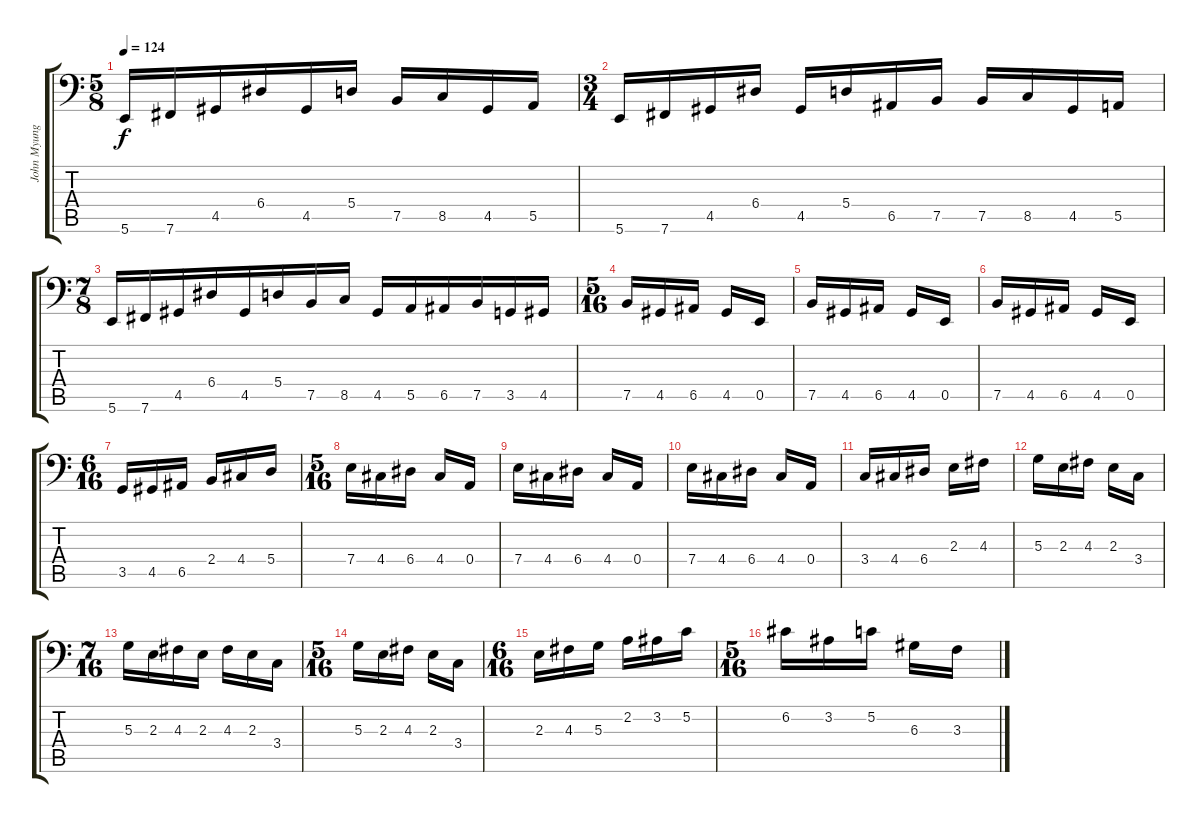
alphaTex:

\track ("John Myung - 6 Strings Bass" "John Myung") {instrument electricbassfinger}
\staff {score tabs}
\tuning (C3 G2 D2 A1 E1 B0) {hide}
\ts (5 8)
\tempo 124
\clef f4
\ks c
5.6.16{dy f} 7.6.16 4.5.16 6.4.16 4.5.16 5.4.16 7.5.16 8.5.16 4.5.16 5.5.16 |
\ts (3 4)
5.6.16 7.6.16 4.5.16 6.4.16 4.5.16 5.4.16 6.5.16 7.5.16 7.5.16 8.5.16 4.5.16 5.5.16 |
\ts (7 8)
5.6.16 7.6.16 4.5.16 6.4.16 4.5.16 5.4.16 7.5.16 8.5.16 4.5.16 5.5.16 6.5.16 7.5.16 3.5.16 4.5.16 |
\ts (5 16)
7.5.16 4.5.16 6.5.16 4.5.16 0.5.16 |
7.5.16 4.5.16 6.5.16 4.5.16 0.5.16 |
7.5.16 4.5.16 6.5.16 4.5.16 0.5.16 |
\ts (6 16)
3.5.16 4.5.16 6.5.16 2.4.16 4.4.16 5.4.16 |
\ts (5 16)
7.4.16 4.4.16 6.4.16 4.4.16 0.4.16 |
7.4.16 4.4.16 6.4.16 4.4.16 0.4.16 |
7.4.16 4.4.16 6.4.16 4.4.16 0.4.16 |
3.4.16 4.4.16 6.4.16 2.3.16 4.3.16 |
5.3.16 2.3.16 4.3.16 2.3.16 3.4.16 |
\ts (7 16)
5.3.16 2.3.16 4.3.16 2.3.16 4.3.16 2.3.16 3.4.16 |
\ts (5 16)
5.3.16 2.3.16 4.3.16 2.3.16 3.4.16 |
\ts (6 16)
2.3.16 4.3.16 5.3.16 2.2.16 3.2.16 5.2.16 |
\ts (5 16)
6.2.16 3.2.16 5.2.16 6.3.16 3.3.16
